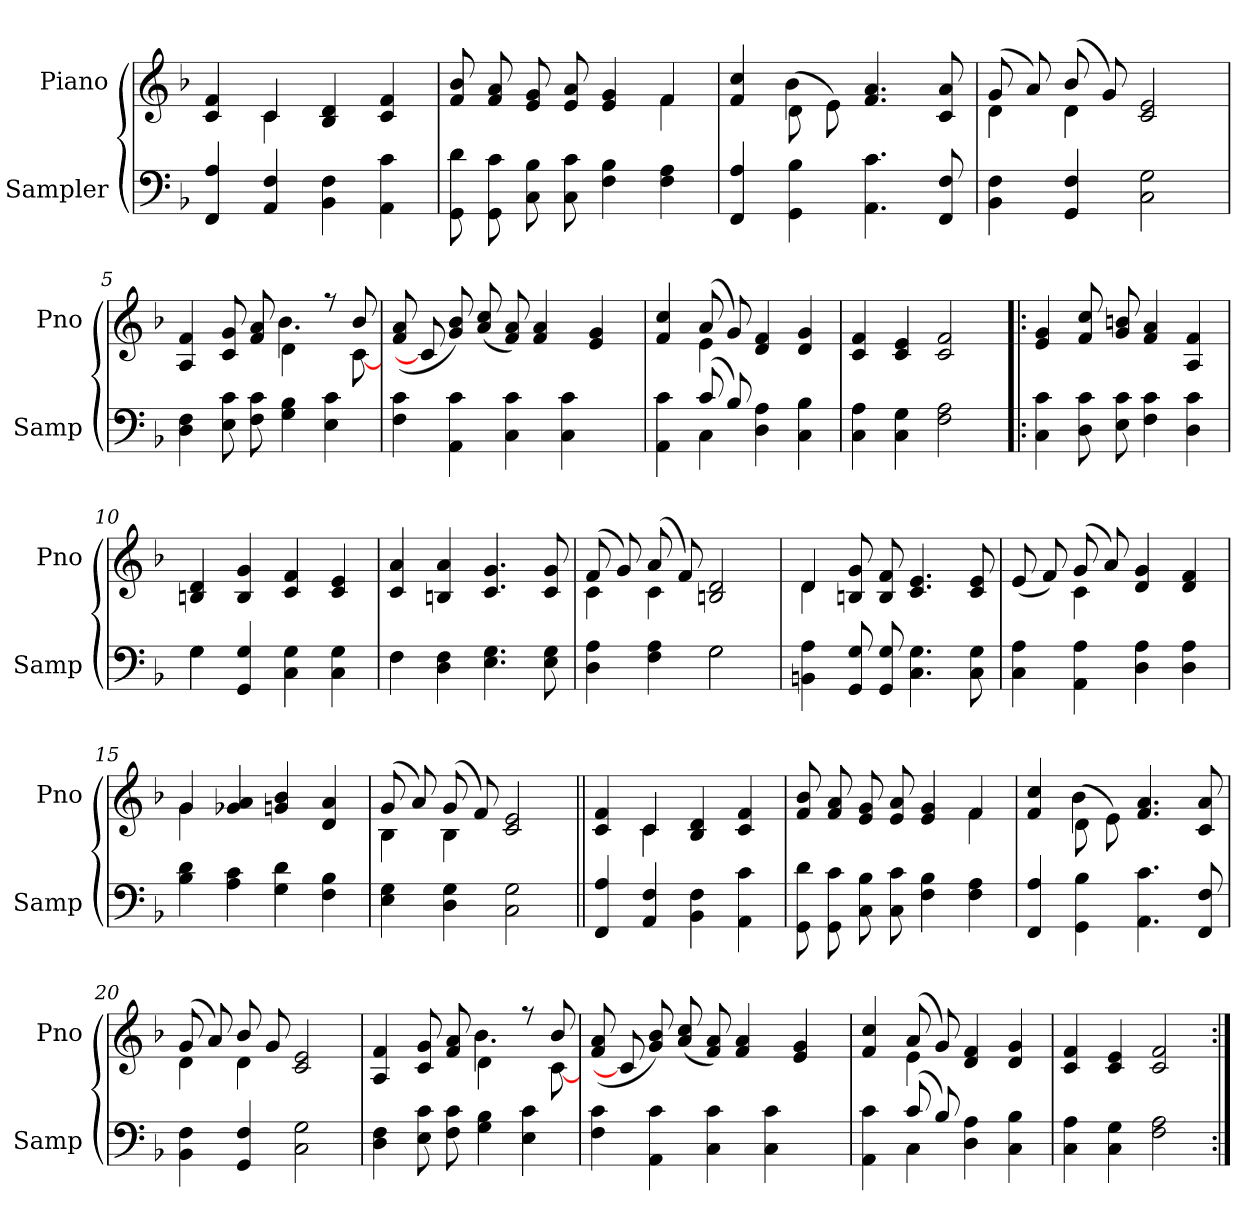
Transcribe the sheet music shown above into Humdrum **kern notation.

**kern	**kern
*part2	*part1
*staff2	*staff1
*I"Sampler	*I"Piano
*I'Samp	*I'Pno
*clefF4	*clefG2
*k[b-]	*k[b-]
*F:	*F:
=1	=1
*	*^
4FF 4A	4c/ 4f/	4ryy
4AA 4F	4c/	4c
4BB- 4F	4B- 4d	2ryy
4AA 4c	4c 4f	.
=2	=2	=2
8GG 8d	8f 8b-	2.ryy
8GG 8c	8f 8a	.
8C 8B-	8e 8g	.
8C 8c	8e 8a	.
4F 4B-	4e 4g	.
4F 4A	4f/	4f
=3	=3	=3
4FF 4A	4f 4cc	4ryy
4GG 4B-	(8d\	4b-
.	8e\)	.
4.AA 4.c	4.f 4.a	2ryy
8FF 8F	8c 8a	.
=4	=4	=4
4BB- 4F	(8g/	4d
.	8a/)	.
4GG 4F	(8b-/	4d
.	8g/)	.
2C 2G	2c 2e	2ryy
=5	=5	=5
4D 4F	4A/ 4f/	2ryy
8E 8c	8c/ 8g/	.
8F 8c	8f/ 8a/	.
4G 4B-	4d\	4.b-
4E 4c	8r	.
.	8b-/	[8c
*	*v	*v
=6	=6
4F 4c	(8f/ 8a/
.	8c]
4AA 4c	8g/ 8b-/)
.	(8a/ 8cc/
4C 4c	8f/ 8a/)
.	4f 4a
4C 4c	.
.	4e 4g
8ryy	.
=7	=7
*^	*^
4AA 4c	4ryy	4f 4cc	4ryy
(8c/	4C	(8a/	4e
8B-/)	.	8g/)	.
4D 4A	2ryy	4d/ 4f/	2ryy
4C 4B-	.	4d/ 4g/	.
*v	*v	*	*
*	*v	*v
=8	=8
4C 4A	4c/ 4f/
4C 4G	4c/ 4e/
2F 2A	2c/ 2f/
=9!|:	=9!|:
4C 4c	4e 4g
8D 8c	8f 8cc
8E 8c	8g 8bn
4F 4c	4f 4a
4D 4c	4A 4f
=10	=10
*^	*
4G\	4G	4Bn 4d
4GG 4G	2.ryy	4B 4g
4C 4G	.	4c 4f
4C 4G	.	4c 4e
=11	=11	=11
4F\	4F	4c 4a
4D 4F	2.ryy	4Bn 4a
4.E 4.G	.	4.c 4.g
8E 8G	.	8c 8g
=12	=12	=12
*	*	*^
4D 4A	2ryy	(8f/	4c
.	.	8g/)	.
4F 4A	.	(8a/	4c
.	.	8f/)	.
2G\	2G	2Bn/ 2d/	2ryy
*v	*v	*	*
=13	=13	=13
4BBn 4A	4d/	4d
8GG 8G	8Bn/ 8g/	2.ryy
8GG 8G	8B/ 8f/	.
4.C 4.G	4.c/ 4.e/	.
8C 8G	8c/ 8e/	.
=14	=14	=14
4C 4A	(8e/	4ryy
.	8f/)	.
4AA 4A	(8g/	4c
.	8a/)	.
4D 4A	4d/ 4g/	2ryy
4D 4A	4d/ 4f/	.
=15	=15	=15
4B- 4d	4g/	4g
4A 4c	4g-X/ 4a/	2.ryy
4G 4d	4gn/ 4b-/	.
4F 4B-	4d/ 4a/	.
=16	=16	=16
4E 4G	(8g/	4B-
.	8a/)	.
4D 4G	(8g/	4B-
.	8f/)	.
2C 2G	2c/ 2e/	2ryy
=17||	=17||	=17||
4FF 4A	4c/ 4f/	4ryy
4AA 4F	4c/	4c
4BB- 4F	4B-/ 4d/	2ryy
4AA 4c	4c/ 4f/	.
=18	=18	=18
8GG 8d	8f/ 8b-/	2.ryy
8GG 8c	8f/ 8a/	.
8C 8B-	8e/ 8g/	.
8C 8c	8e/ 8a/	.
4F 4B-	4e/ 4g/	.
4F 4A	4f/	4f
=19	=19	=19
4FF 4A	4f/ 4cc/	4ryy
4GG 4B-	(8d\	4b-
.	8e\)	.
4.AA 4.c	4.f 4.a	2ryy
8FF 8F	8c/ 8a/	.
=20	=20	=20
4BB- 4F	(8g/	4d
.	8a/)	.
4GG 4F	8b-/	4d
.	8g/	.
2C 2G	2c/ 2e/	2ryy
=21	=21	=21
4D 4F	4A/ 4f/	2ryy
8E 8c	8c/ 8g/	.
8F 8c	8f/ 8a/	.
4G 4B-	4d\	4.b-
4E 4c	8r	.
.	8b-/	[8c
*	*v	*v
=22	=22
4F 4c	(8f/ 8a/
.	8c]
4AA 4c	8g/ 8b-/)
.	(8a/ 8cc/
4C 4c	8f/ 8a/)
.	4f/ 4a/
4C 4c	.
.	4e/ 4g/
8ryy	.
=23	=23
*^	*^
4AA 4c	4ryy	4f/ 4cc/	4ryy
(8c/	4C	(8a/	4e
8B-/)	.	8g/)	.
4D 4A	2ryy	4d/ 4f/	2ryy
4C 4B-	.	4d/ 4g/	.
*v	*v	*	*
*	*v	*v
=24	=24
4C 4A	4c/ 4f/
4C 4G	4c/ 4e/
2F 2A	2c/ 2f/
=:|!	=:|!
*-	*-
